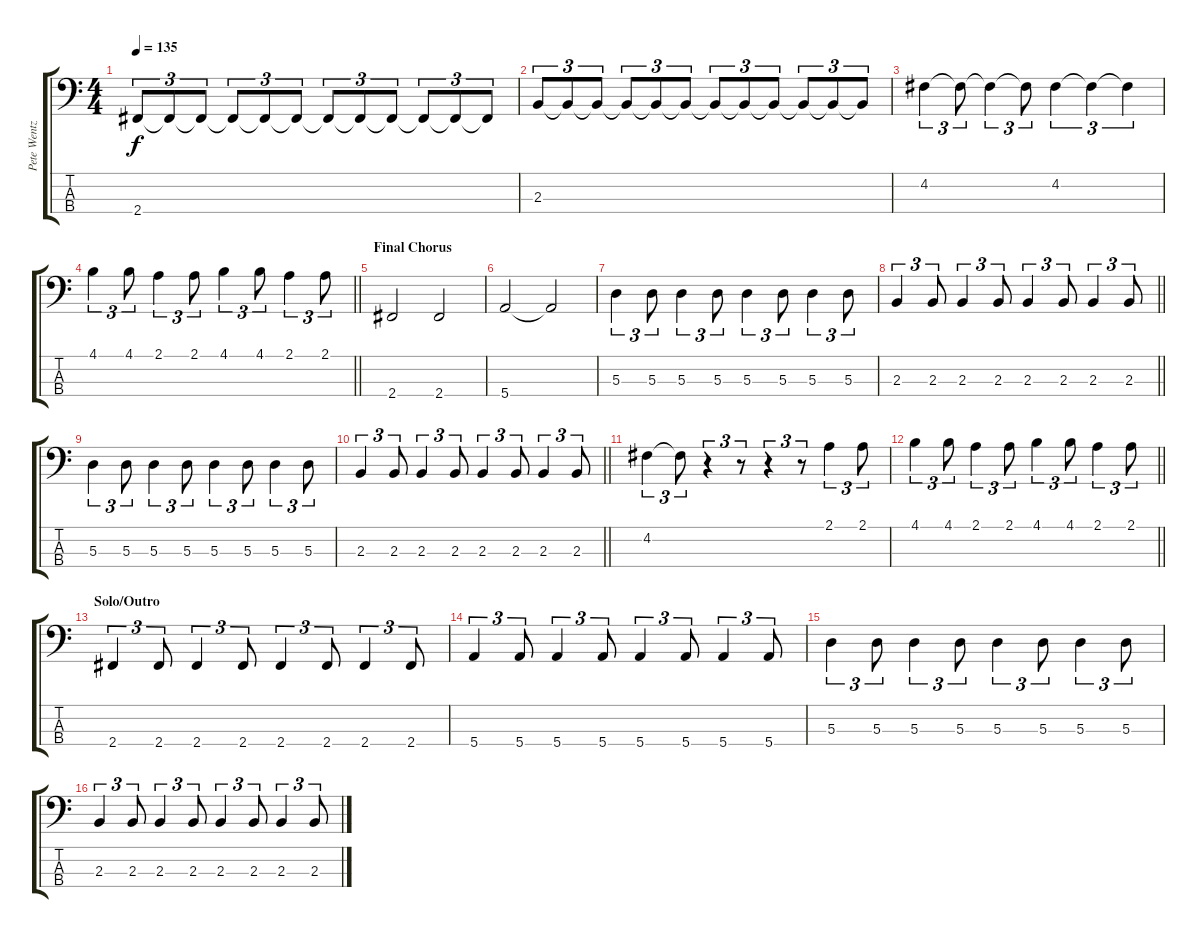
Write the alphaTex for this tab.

\track ("Pete Wentz" "Pete Wentz") {instrument electricbasspick}
\staff {score tabs}
\tuning (G2 D2 A1 E1) {hide}
\ts (4 4)
\tempo 135
\clef f4
\ks c
2.4.8{tu (3 2) dy f} 2.4{t}.8{tu (3 2)} 2.4{t}.8{tu (3 2)} 2.4{t}.8{tu (3 2)} 2.4{t}.8{tu (3 2)} 2.4{t}.8{tu (3 2)} 2.4{t}.8{tu (3 2)} 2.4{t}.8{tu (3 2)} 2.4{t}.8{tu (3 2)} 2.4{t}.8{tu (3 2)} 2.4{t}.8{tu (3 2)} 2.4{t}.8{tu (3 2)} |
2.3.8{tu (3 2)} 2.3{t}.8{tu (3 2)} 2.3{t}.8{tu (3 2)} 2.3{t}.8{tu (3 2)} 2.3{t}.8{tu (3 2)} 2.3{t}.8{tu (3 2)} 2.3{t}.8{tu (3 2)} 2.3{t}.8{tu (3 2)} 2.3{t}.8{tu (3 2)} 2.3{t}.8{tu (3 2)} 2.3{t}.8{tu (3 2)} 2.3{t}.8{tu (3 2)} |
4.2.4{tu (3 2)} 4.2{t}.8{tu (3 2)} 4.2{t}.4{tu (3 2)} 4.2{t}.8{tu (3 2)} 4.2.4{tu (3 2)} 4.2{t}.4{tu (3 2)} 4.2{t}.4{tu (3 2)} |
\barLineRight lightlight
4.1.4{tu (3 2)} 4.1.8{tu (3 2)} 2.1.4{tu (3 2)} 2.1.8{tu (3 2)} 4.1.4{tu (3 2)} 4.1.8{tu (3 2)} 2.1.4{tu (3 2)} 2.1.8{tu (3 2)} |
\section ("" "Final Chorus")
2.4.2 2.4.2 |
5.4.2 5.4{t}.2 |
5.3.4{tu (3 2)} 5.3.8{tu (3 2)} 5.3.4{tu (3 2)} 5.3.8{tu (3 2)} 5.3.4{tu (3 2)} 5.3.8{tu (3 2)} 5.3.4{tu (3 2)} 5.3.8{tu (3 2)} |
\barLineRight lightlight
2.3.4{tu (3 2)} 2.3.8{tu (3 2)} 2.3.4{tu (3 2)} 2.3.8{tu (3 2)} 2.3.4{tu (3 2)} 2.3.8{tu (3 2)} 2.3.4{tu (3 2)} 2.3.8{tu (3 2)} |
5.3.4{tu (3 2)} 5.3.8{tu (3 2)} 5.3.4{tu (3 2)} 5.3.8{tu (3 2)} 5.3.4{tu (3 2)} 5.3.8{tu (3 2)} 5.3.4{tu (3 2)} 5.3.8{tu (3 2)} |
\barLineRight lightlight
2.3.4{tu (3 2)} 2.3.8{tu (3 2)} 2.3.4{tu (3 2)} 2.3.8{tu (3 2)} 2.3.4{tu (3 2)} 2.3.8{tu (3 2)} 2.3.4{tu (3 2)} 2.3.8{tu (3 2)} |
4.2.4{tu (3 2)} 4.2{t}.8{tu (3 2)} r.4{tu (3 2)} r.8{tu (3 2)} r.4{tu (3 2)} r.8{tu (3 2)} 2.1.4{tu (3 2)} 2.1.8{tu (3 2)} |
\barLineRight lightlight
4.1.4{tu (3 2)} 4.1.8{tu (3 2)} 2.1.4{tu (3 2)} 2.1.8{tu (3 2)} 4.1.4{tu (3 2)} 4.1.8{tu (3 2)} 2.1.4{tu (3 2)} 2.1.8{tu (3 2)} |
\section ("" "Solo/Outro")
2.4.4{tu (3 2)} 2.4.8{tu (3 2)} 2.4.4{tu (3 2)} 2.4.8{tu (3 2)} 2.4.4{tu (3 2)} 2.4.8{tu (3 2)} 2.4.4{tu (3 2)} 2.4.8{tu (3 2)} |
5.4.4{tu (3 2)} 5.4.8{tu (3 2)} 5.4.4{tu (3 2)} 5.4.8{tu (3 2)} 5.4.4{tu (3 2)} 5.4.8{tu (3 2)} 5.4.4{tu (3 2)} 5.4.8{tu (3 2)} |
5.3.4{tu (3 2)} 5.3.8{tu (3 2)} 5.3.4{tu (3 2)} 5.3.8{tu (3 2)} 5.3.4{tu (3 2)} 5.3.8{tu (3 2)} 5.3.4{tu (3 2)} 5.3.8{tu (3 2)} |
2.3.4{tu (3 2)} 2.3.8{tu (3 2)} 2.3.4{tu (3 2)} 2.3.8{tu (3 2)} 2.3.4{tu (3 2)} 2.3.8{tu (3 2)} 2.3.4{tu (3 2)} 2.3.8{tu (3 2)}
